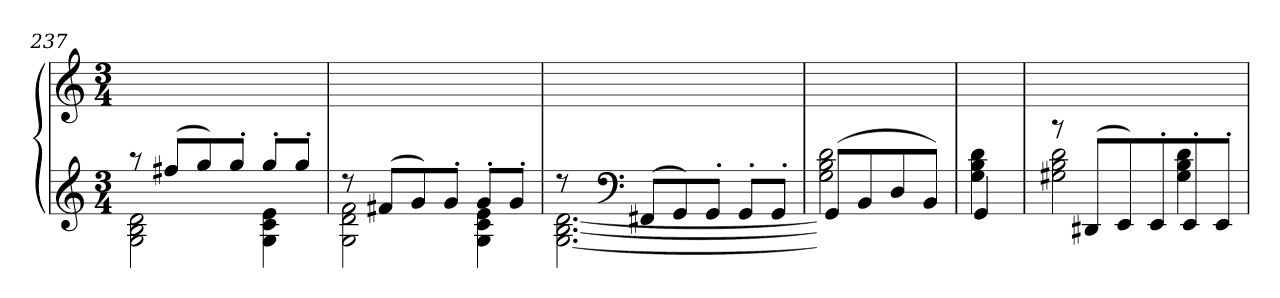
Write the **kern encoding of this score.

**kern	**kern
*part1	*part1
*staff2	*staff1
*clefG2	*clefG2
*k[]	*k[]
*M3/4	*M3/4
=237	=237
*^	*
8r	2G 2B 2d	2.ryy
(8ff#XL	.	.
8gg)	.	.
8gg'J	.	.
8gg'L	4G 4c 4e	.
8gg'J	.	.
=238	=238	=238
8r	2G 2d 2f	2.ryy
(8f#XL	.	.
8g)	.	.
8g'J	.	.
8g'L	4G 4c 4e	.
8g'J	.	.
=239	=239	=239
8r	[2.G [2.B [2.d	2.ryy
*clefF4	*	*
(8FF#XL	.	.
8GG)	.	.
8GG'J	.	.
8GG'L	.	.
8GG'J	.	.
=240	=240	=240
(8GGL	2G] 2B] 2d]	2ryy
8BB	.	.
8D	.	.
8BBJ)	.	.
=	=	=
4GG	4G 4B 4d	4ryy
=241	=241	=241
8r	2G#X 2B 2d	2.ryy
(8DD#XL	.	.
8EE)	.	.
8EE'	.	.
8EE'	4G# 4B 4d	.
8EE'J	.	.
*v	*v	*
=	=
*-	*-
